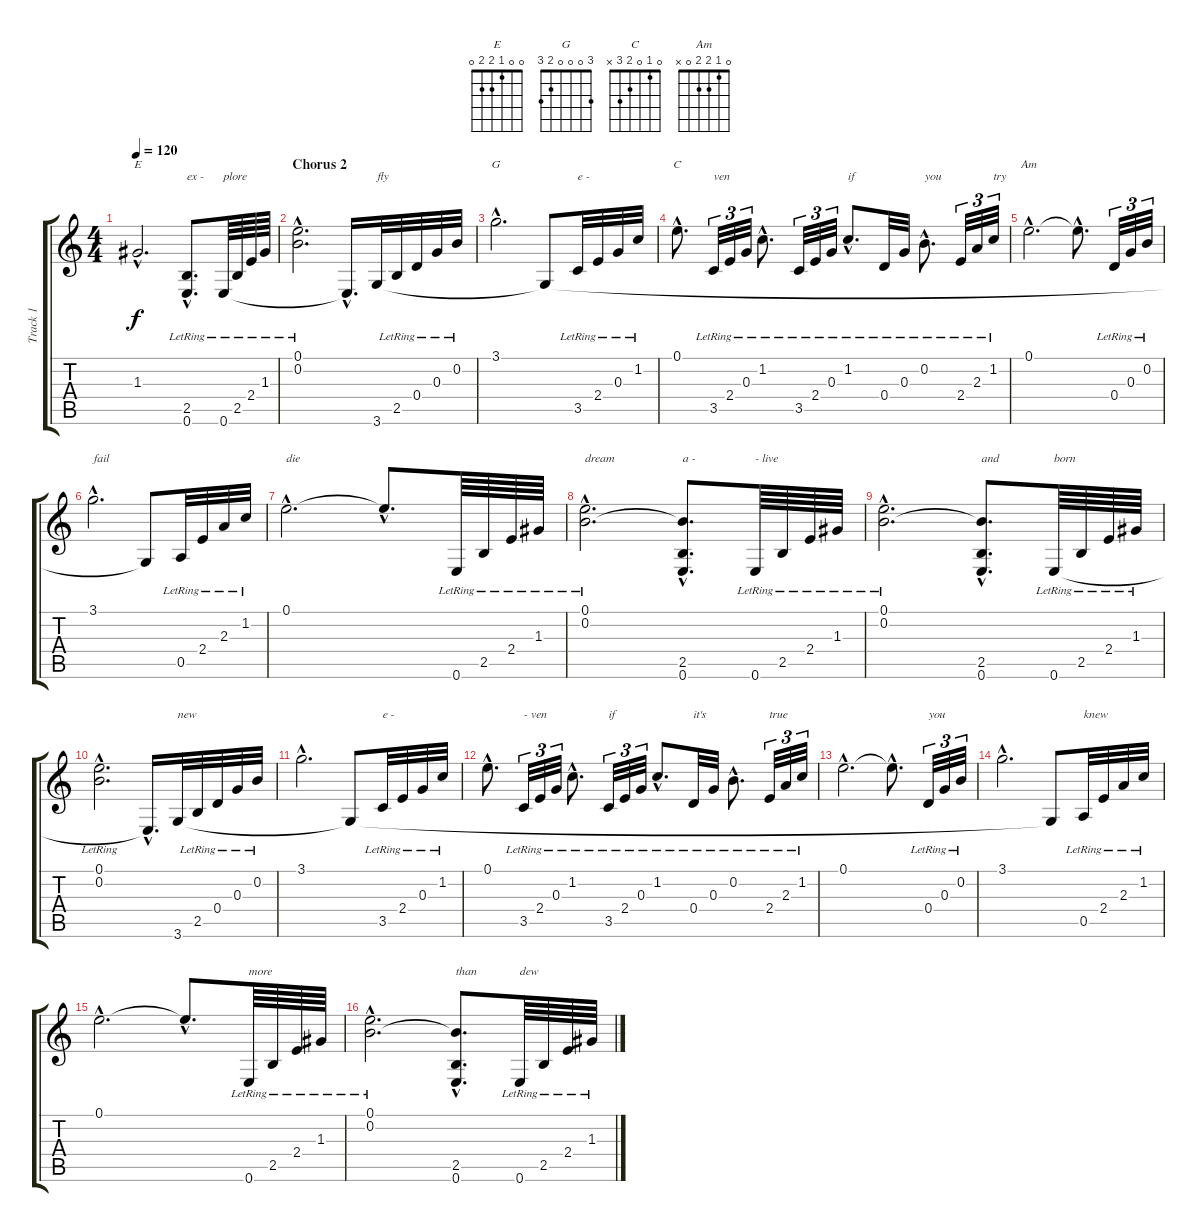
\track ("Track 1" "Track 1") {instrument acousticguitarsteel}
\staff {score tabs}
\tuning (E4 B3 G3 D3 A2 E2) {hide}
\chord ("E" 0 0 1 2 2 0)
\chord ("G" 3 0 0 0 2 3)
\chord ("C" 0 1 0 2 3 x)
\chord ("Am" 0 1 2 2 0 x)
\ts (4 4)
\tempo 120
\clef g2
\ks c
1.3{hac}.2{d ch "E" dy f} (2.5{hac lr} 0.6{hac}).8{d txt "ex -"} 0.6{lr}.64{txt "plore"} 2.5{lr}.64 2.4{lr}.64 1.3{lr}.64 |
\section ("" "Chorus 2")
(0.1{hac lr} 0.2{hac lr}).2{d} 0.6{hac t}.16{d} 3.6.32{txt "fly"} 2.5{lr}.32 0.4{lr}.32 0.3{lr}.32 0.2{lr}.32 |
3.1{hac}.2{d ch "G"} 3.6{t}.8 3.5{lr}.32{txt "e -"} 2.4{lr}.32 0.3{lr}.32 1.2{lr}.32 |
0.1{hac}.8{d ch "C"} 3.5{lr}.32{tu (3 2) txt "ven"} 2.4{lr}.32{tu (3 2)} 0.3{lr}.32{tu (3 2)} 1.2{hac lr}.8{d} 3.5{lr}.32{tu (3 2)} 2.4{lr}.32{tu (3 2)} 0.3{lr}.32{tu (3 2)} 1.2{hac lr}.8{d txt "if"} 0.4{lr}.32 0.3{lr}.32 0.2{hac lr}.8{d txt "you"} 2.4{lr}.32{tu (3 2)} 2.3{lr}.32{tu (3 2)} 1.2{lr}.32{tu (3 2) txt "try"} |
0.1{hac}.2{d ch "Am"} 0.1{hac t}.8{d} 0.4{lr}.32{tu (3 2)} 0.3{lr}.32{tu (3 2)} 0.2{lr}.32{tu (3 2)} |
3.1{hac}.2{d txt "fail"} 3.6{t}.8 0.5{lr}.32 2.4{lr}.32 2.3{lr}.32 1.2{lr}.32 |
0.1{hac}.2{d txt "die"} 0.1{hac t}.8{d} 0.6{lr}.64 2.5{lr}.64 2.4{lr}.64 1.3{lr}.64 |
(0.1{hac lr} 0.2{hac}).2{d txt "dream"} (0.2{hac t} 2.5{hac} 0.6{hac}).8{d txt "a - "} 0.6{lr}.64{txt "- live"} 2.5{lr}.64 2.4{lr}.64 1.3{lr}.64 |
(0.1{hac lr} 0.2{hac}).2{d} (0.2{hac t} 2.5{hac} 0.6{hac}).8{d txt "and"} 0.6{lr}.64{txt "born"} 2.5{lr}.64 2.4{lr}.64 1.3{lr}.64 |
\section ("" "")
(0.1{hac lr} 0.2{hac lr}).2{d} 0.6{hac t}.16{d} 3.6.32{txt "new"} 2.5{lr}.32 0.4{lr}.32 0.3{lr}.32 0.2{lr}.32 |
3.1{hac}.2{d} 3.6{t}.8 3.5{lr}.32{txt "e -"} 2.4{lr}.32 0.3{lr}.32 1.2{lr}.32 |
0.1{hac}.8{d} 3.5{lr}.32{tu (3 2) txt "- ven"} 2.4{lr}.32{tu (3 2)} 0.3{lr}.32{tu (3 2)} 1.2{hac lr}.8{d} 3.5{lr}.32{tu (3 2) txt "if"} 2.4{lr}.32{tu (3 2)} 0.3{lr}.32{tu (3 2)} 1.2{hac lr}.8{d} 0.4{lr}.32{txt "it's"} 0.3{lr}.32 0.2{hac lr}.8{d} 2.4{lr}.32{tu (3 2) txt "true"} 2.3{lr}.32{tu (3 2)} 1.2{lr}.32{tu (3 2)} |
0.1{hac}.2{d} 0.1{hac t}.8{d} 0.4{lr}.32{tu (3 2) txt "you"} 0.3{lr}.32{tu (3 2)} 0.2{lr}.32{tu (3 2)} |
3.1{hac}.2{d} 3.6{t}.8 0.5{lr}.32{txt "knew"} 2.4{lr}.32 2.3{lr}.32 1.2{lr}.32 |
0.1{hac}.2{d} 0.1{hac t}.8{d} 0.6{lr}.64{txt "more"} 2.5{lr}.64 2.4{lr}.64 1.3{lr}.64 |
(0.1{hac lr} 0.2{hac}).2{d} (0.2{hac t} 2.5{hac} 0.6{hac}).8{d txt "than"} 0.6{lr}.64{txt "dew"} 2.5{lr}.64 2.4{lr}.64 1.3{lr}.64
